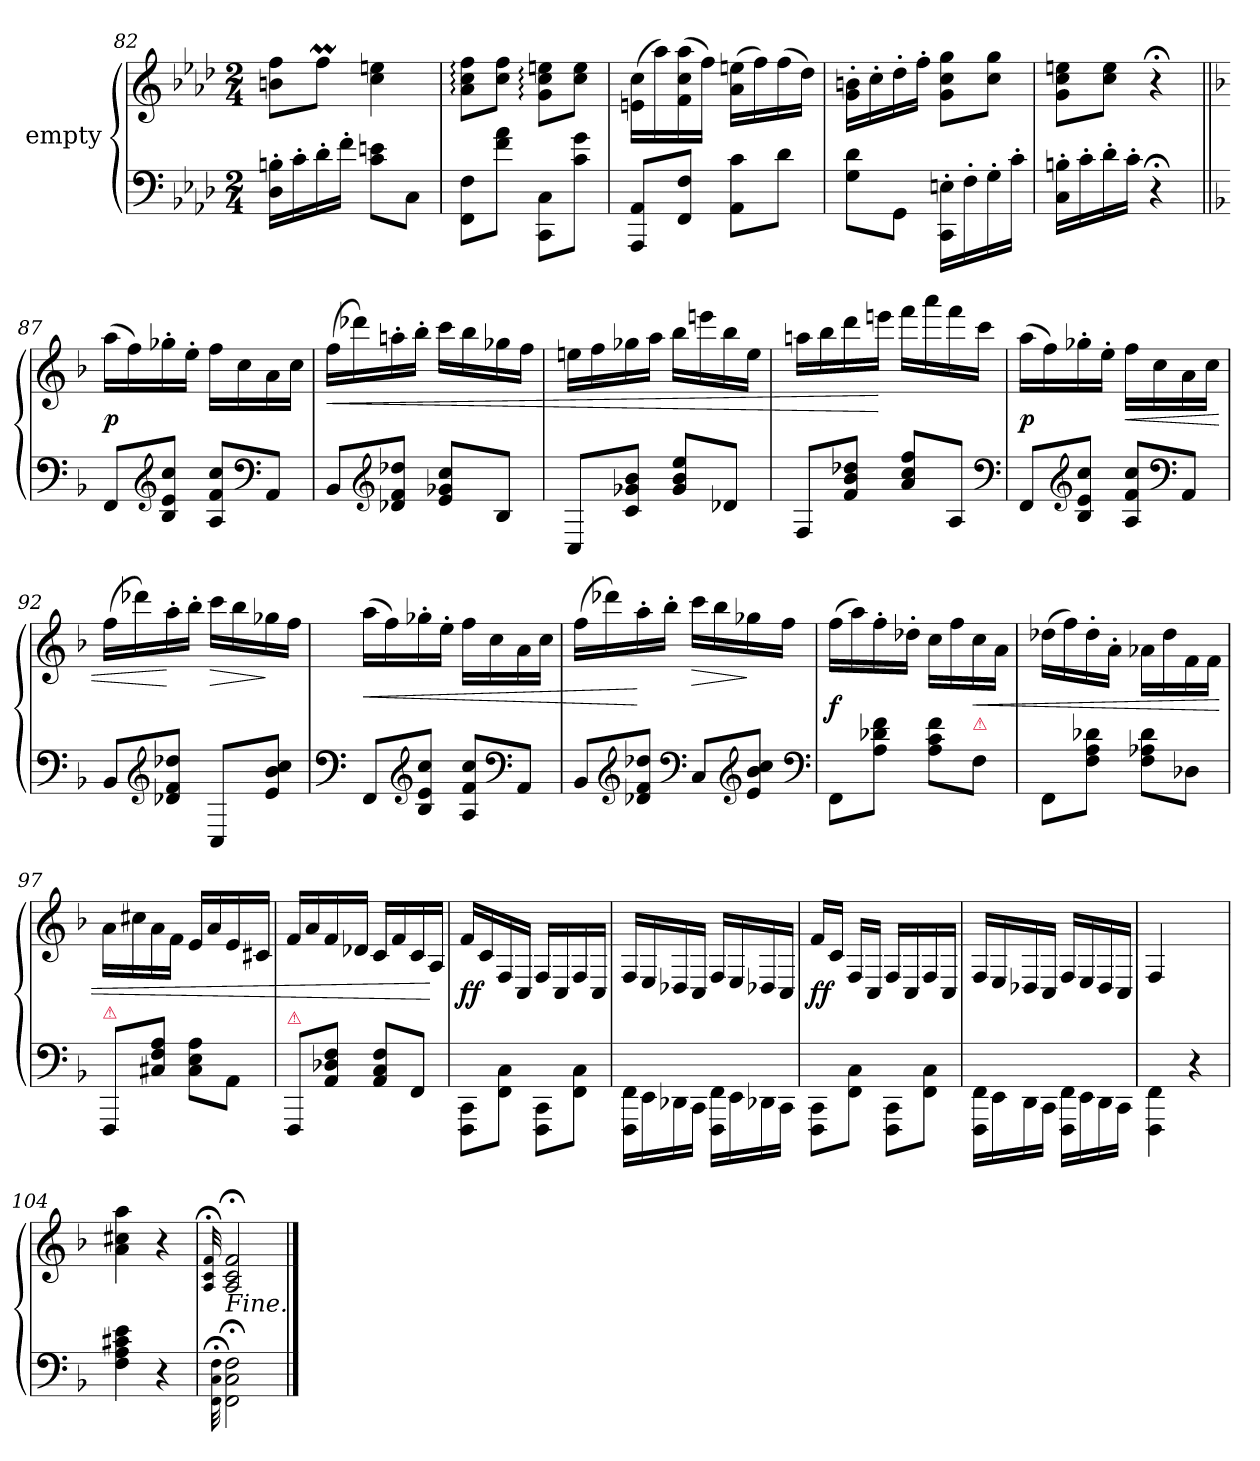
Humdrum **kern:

**kern	**kern	**dynam
*part1	*part1	*part1
*staff2	*staff1	*staff1/2
*I"empty	*	*
*clefF4	*clefG2	*
*k[b-e-a-d-]	*k[b-e-a-d-]	*
*M2/4	*M2/4	*
=82	=82	=82
16D-'\ 16Bn'\LL	8bn\ 8ff\L	.
16c'\	.	.
16d-'\	8ffM\J	.
16f'\JJ	.	.
8c\ 8en\L	4cc\ 4een\	.
8C\J	.	.
=83	=83	=83
8FF\ 8F\L	8a-:\ 8cc:\ 8ff:\L	.
8f\ 8a-\J	8cc\ 8ff\J	.
8CC\ 8C\L	8g:\ 8cc:\ 8een:\L	.
8c\ 8g\J	8cc\ 8ee\J	.
=84	=84	=84
8AAA-/ 8AA-/L	(16en\ 16cc\LL	.
.	16aa-\)	.
8FF/ 8F/J	(16f\ 16cc\ 16aa-\	.
.	16ff\JJ)	.
8AA-\ 8c\L	(16a-\ 16een\LL	.
.	16ff\)	.
8d-\J	(16ff\	.
.	16dd-\JJ)	.
=85	=85	=85
8G\ 8d-\L	16g'\ 16bn'\LL	.
.	16cc'\	.
8GG\J	16dd-'\	.
.	16ff'\JJ	.
16CC'\ 16En'\LL	8g\ 8cc\ 8gg\L	.
16F'\	.	.
16G'\	8cc\ 8gg\J	.
16c'\JJ	.	.
=86	=86	=86
16C'\ 16Bn'\LL	8g\ 8cc\ 8een\L	.
16c'\	.	.
16d-'\	8cc\ 8ee\J	.
16c'\JJ	.	.
4r;<	4r;<	.
=87||	=87||	=87||
*k[b-]	*k[b-]	*
*F:	*F:	*
8FF/L	(16aa\LL	p
.	16ff\)	.
*clefG2	*	*
8B-/ 8e/ 8cc/J	16gg-X'\	.
.	16ee'\JJ	.
8A/ 8f/ 8cc/L	16ff\LL	.
.	16cc\	.
*clefF4	*	*
8AA/J	16a\	.
.	16cc\JJ	.
=88	=88	=88
!	!	!LO:HP:b
8BB-/L	(16ff\LL	<
.	16ddd-X\)	.
*clefG2	*	*
8d-X/ 8f/ 8dd-X/J	16aan'\	.
.	16bb-'\JJ	.
8e/ 8g-X/ 8cc/L	16ccc\LL	.
.	16bb-\	.
8B-/J	16gg-X\	.
.	16ff\JJ	.
=89	=89	=89
8C/L	16een\LL	.
.	16ff\	.
8c/ 8g-X/ 8b-/J	16gg-X\	.
.	16aa\JJ	.
8g-/ 8b-/ 8ee/L	16bb-\LL	.
.	16eeen\	.
8d-X/J	16bb-\	.
.	16ee\JJ	.
=90	=90	=90
8F/L	16aan\LL	.
.	16bb-\	.
8f/ 8b-/ 8dd-X/J	16ddd\	.
.	16eeen\JJ	[
8a/ 8cc/ 8ff/L	16fff\LL	.
.	16aaa\	.
8A/J	16fff\	.
.	16ccc\JJ	.
*clefF4	*	*
=91	=91	=91
8FF/L	(16aa\LL	p
.	16ff\)	.
*clefG2	*	*
8B-/ 8e/ 8cc/J	16gg-X'\	.
.	16ee'\JJ	.
!	!	!LO:HP:b
8A/ 8f/ 8cc/L	16ff\LL	<
.	16cc\	.
*clefF4	*	*
8AA/J	16a\	.
.	16cc\JJ	.
=92	=92	=92
8BB-/L	(16ff\LL	.
.	16ddd-X\)	.
*clefG2	*	*
8d-X/ 8f/ 8dd-X/J	16aa'\	[
.	16bb-'\JJ	.
!	!	!LO:HP:b
8C/L	16ccc\LL	>
.	16bb-\	.
8e/ 8b-/ 8cc/J	16gg-X\	]
.	16ff\JJ	.
=93	=93	=93
*clefF4	*	*
!	!	!LO:HP:b
8FF/L	(16aa\LL	<
.	16ff\)	.
*clefG2	*	*
8B-/ 8e/ 8cc/J	16gg-X'\	.
.	16ee'\JJ	.
8A/ 8f/ 8cc/L	16ff\LL	.
.	16cc\	.
*clefF4	*	*
8AA/J	16a\	.
.	16cc\JJ	.
=94	=94	=94
8BB-/L	(16ff\LL	.
.	16ddd-X\)	.
*clefG2	*	*
8d-X/ 8f/ 8dd-X/J	16aa'\	[
.	16bb-'\JJ	.
*clefF4	*	*
!	!	!LO:HP:b
8C/L	16ccc\LL	>
.	16bb-\	.
*clefG2	*	*
8e/ 8b-/ 8cc/J	16gg-X\	]
.	16ff\JJ	.
*clefF4	*	*
=95	=95	=95
8FF\L	(16ff\LL	f
.	16aa\)	.
8A\ 8d-X\ 8f\J	16ff'\	.
.	16dd-X'\JJ	.
8A\ 8c\ 8f\L	16cc\LL	.
.	16ff\	.
!	!LO:TX:b:color=crimson:t=⚠	!
!	!	!LO:HP:b
8F\J	16cc\	<
.	16a\JJ	.
=96	=96	=96
8FF\L	(16dd-X\LL	.
.	16ff\)	.
8F\ 8A\ 8d-X\J	16dd-'\	.
.	16a'\JJ	.
8F\ 8A-X\ 8d-\L	16a-X\LL	.
.	16dd-\	.
8D-X\J	16f\	.
.	16f\JJ	.
=97	=97	=97
!LO:TX:a:color=crimson:t=⚠	!	!
8FFF/L	16a\LL	.
.	16cc#X\	.
8C#X\ 8F\ 8A\J	16a\	.
.	16f\JJ	.
8C#\ 8E\ 8A\L	16e/LL	.
.	16a/	.
8AA\J	16e/	.
.	16c#X/JJ	.
=98	=98	=98
!LO:TX:a:color=crimson:t=⚠	!	!
8FFF/L	16f/LL	.
.	16a/	.
8AA\ 8D-X\ 8F\J	16f/	.
.	16d-X/JJ	.
8AA/ 8C/ 8F/L	16c/LL	.
.	16f/	.
8FF/J	16c/	.
.	16A/JJ	[
=99	=99	=99
8FFF\ 8CC\L	16f/LL	ff
.	16c/	.
8FF\ 8C\J	16F/	.
.	16C/JJ	.
8FFF\ 8CC\L	16F/LL	.
.	16C/	.
8FF\ 8C\J	16F/	.
.	16C/JJ	.
=100	=100	=100
16FFF\ 16FF\LL	16F/LL	.
16EE\	16E/	.
16DD-X\	16D-X/	.
16CC\JJ	16C/JJ	.
16FFF\ 16FF\LL	16F/LL	.
16EE\	16E/	.
16DD-X\	16D-X/	.
16CC\JJ	16C/JJ	.
=101	=101	=101
8FFF\ 8CC\L	16f/LL	ff
.	16c/JJ	.
8FF\ 8C\J	16F/LL	.
.	16C/JJ	.
8FFF\ 8CC\L	16F/LL	.
.	16C/	.
8FF\ 8C\J	16F/	.
.	16C/JJ	.
=102	=102	=102
16FFF\ 16FF\LL	16F/LL	.
16EE\	16E/	.
16DD\	16D-X/	.
16CC\JJ	16C/JJ	.
16FFF\ 16FF\LL	16F/LL	.
16EE\	16E/	.
16DD\	16D-/	.
16CC\JJ	16C/JJ	.
=103	=103	=103
4FFF\ 4FF\	4F/	.
4r	4ryy	.
=104	=104	=104
4F\ 4A\ 4c#X\ 4e\	4a\ 4cc#X\ 4aa\	.
4r	4r	.
=105	=105	=105
32qqFF;<\ 32qqC;<\ 32qqF;<\	32qqA;</ 32qqc;</ 32qqf;</	.
!	!LO:TX:b:i:t=Fine.	!
2FF;<\ 2C;<\ 2F;<\	2A;</ 2c;</ 2f;</	.
==	==	==
*-	*-	*-
